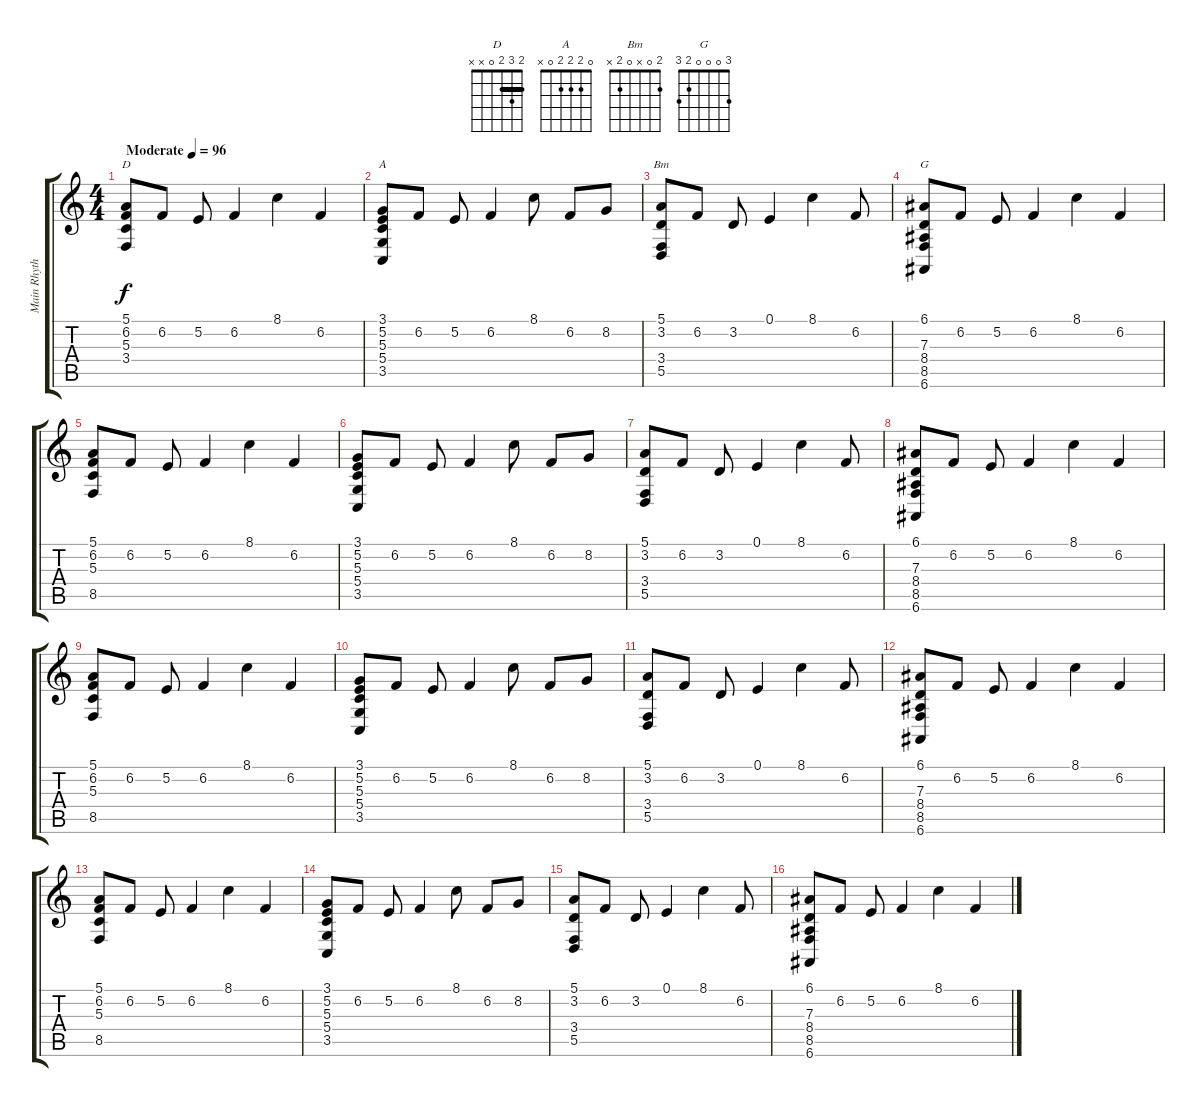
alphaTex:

\track ("Main Rhythm" "Main Rhyth") {instrument acousticgrandpiano}
\staff {score tabs}
\tuning (E4 B3 G3 D3 A2 E2) {hide}
\chord ("D" 2 3 2 0 x x) {barre 2}
\chord ("A" 0 2 2 2 0 x)
\chord ("Bm" 2 0 x 0 2 x)
\chord ("G" 3 0 0 0 2 3)
\ts (4 4)
\tempo (96 "Moderate")
\clef g2
\ks c
(5.1 6.2 5.3 3.4).8{ch "D" dy f instrument acousticgrandpiano} 6.2.8 5.2.8 6.2.4 8.1.4 6.2.4 |
(3.1 5.2 5.3 5.4 3.5).8{ch "A"} 6.2.8 5.2.8 6.2.4 8.1.8 6.2.8 8.2.8 |
(5.1 3.2 3.4 5.5).8{ch "Bm"} 6.2.8 3.2.8 0.1.4 8.1.4 6.2.8 |
(6.1 7.3 8.4 8.5 6.6).8{ch "G"} 6.2.8 5.2.8 6.2.4 8.1.4 6.2.4 |
(5.1 6.2 5.3 8.5).8 6.2.8 5.2.8 6.2.4 8.1.4 6.2.4 |
(3.1 5.2 5.3 5.4 3.5).8 6.2.8 5.2.8 6.2.4 8.1.8 6.2.8 8.2.8 |
(5.1 3.2 3.4 5.5).8 6.2.8 3.2.8 0.1.4 8.1.4 6.2.8 |
(6.1 7.3 8.4 8.5 6.6).8 6.2.8 5.2.8 6.2.4 8.1.4 6.2.4 |
(5.1 6.2 5.3 8.5).8 6.2.8 5.2.8 6.2.4 8.1.4 6.2.4 |
(3.1 5.2 5.3 5.4 3.5).8 6.2.8 5.2.8 6.2.4 8.1.8 6.2.8 8.2.8 |
(5.1 3.2 3.4 5.5).8 6.2.8 3.2.8 0.1.4 8.1.4 6.2.8 |
(6.1 7.3 8.4 8.5 6.6).8 6.2.8 5.2.8 6.2.4 8.1.4 6.2.4 |
(5.1 6.2 5.3 8.5).8 6.2.8 5.2.8 6.2.4 8.1.4 6.2.4 |
(3.1 5.2 5.3 5.4 3.5).8 6.2.8 5.2.8 6.2.4 8.1.8 6.2.8 8.2.8 |
(5.1 3.2 3.4 5.5).8 6.2.8 3.2.8 0.1.4 8.1.4 6.2.8 |
(6.1 7.3 8.4 8.5 6.6).8 6.2.8 5.2.8 6.2.4 8.1.4 6.2.4
